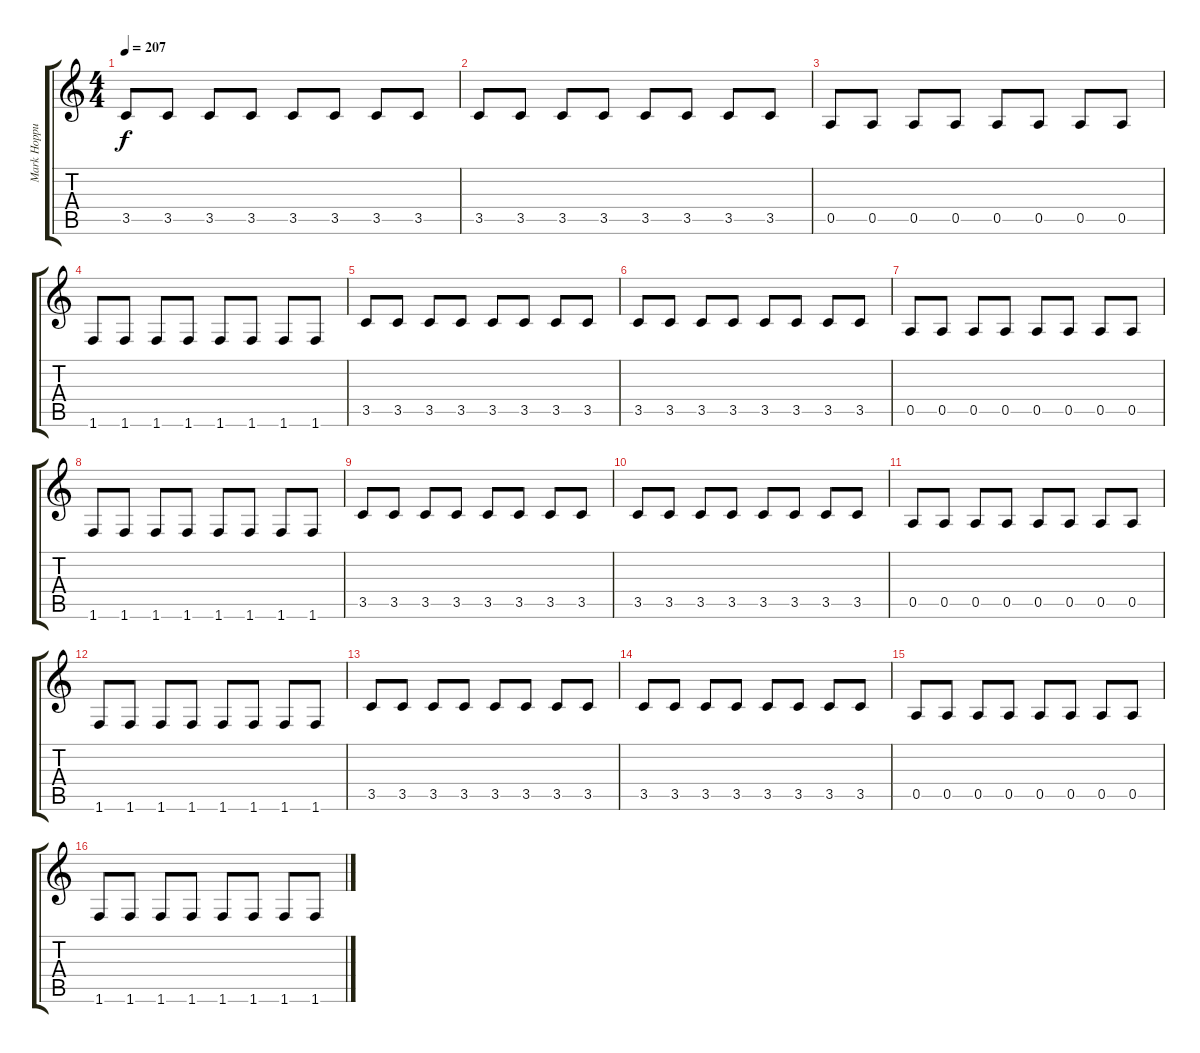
\track ("Mark Hoppus" "Mark Hoppu") {instrument electricbasspick}
\staff {score tabs}
\tuning (E4 B3 G3 D3 A2 E2) {hide}
\ts (4 4)
\tempo 207
\clef g2
\ks c
3.5.8{dy f} 3.5.8 3.5.8 3.5.8 3.5.8 3.5.8 3.5.8 3.5.8 |
3.5.8 3.5.8 3.5.8 3.5.8 3.5.8 3.5.8 3.5.8 3.5.8 |
0.5.8 0.5.8 0.5.8 0.5.8 0.5.8 0.5.8 0.5.8 0.5.8 |
1.6.8 1.6.8 1.6.8 1.6.8 1.6.8 1.6.8 1.6.8 1.6.8 |
3.5.8 3.5.8 3.5.8 3.5.8 3.5.8 3.5.8 3.5.8 3.5.8 |
3.5.8 3.5.8 3.5.8 3.5.8 3.5.8 3.5.8 3.5.8 3.5.8 |
0.5.8 0.5.8 0.5.8 0.5.8 0.5.8 0.5.8 0.5.8 0.5.8 |
1.6.8 1.6.8 1.6.8 1.6.8 1.6.8 1.6.8 1.6.8 1.6.8 |
3.5.8 3.5.8 3.5.8 3.5.8 3.5.8 3.5.8 3.5.8 3.5.8 |
3.5.8 3.5.8 3.5.8 3.5.8 3.5.8 3.5.8 3.5.8 3.5.8 |
0.5.8 0.5.8 0.5.8 0.5.8 0.5.8 0.5.8 0.5.8 0.5.8 |
1.6.8 1.6.8 1.6.8 1.6.8 1.6.8 1.6.8 1.6.8 1.6.8 |
3.5.8 3.5.8 3.5.8 3.5.8 3.5.8 3.5.8 3.5.8 3.5.8 |
3.5.8 3.5.8 3.5.8 3.5.8 3.5.8 3.5.8 3.5.8 3.5.8 |
0.5.8 0.5.8 0.5.8 0.5.8 0.5.8 0.5.8 0.5.8 0.5.8 |
1.6.8 1.6.8 1.6.8 1.6.8 1.6.8 1.6.8 1.6.8 1.6.8
